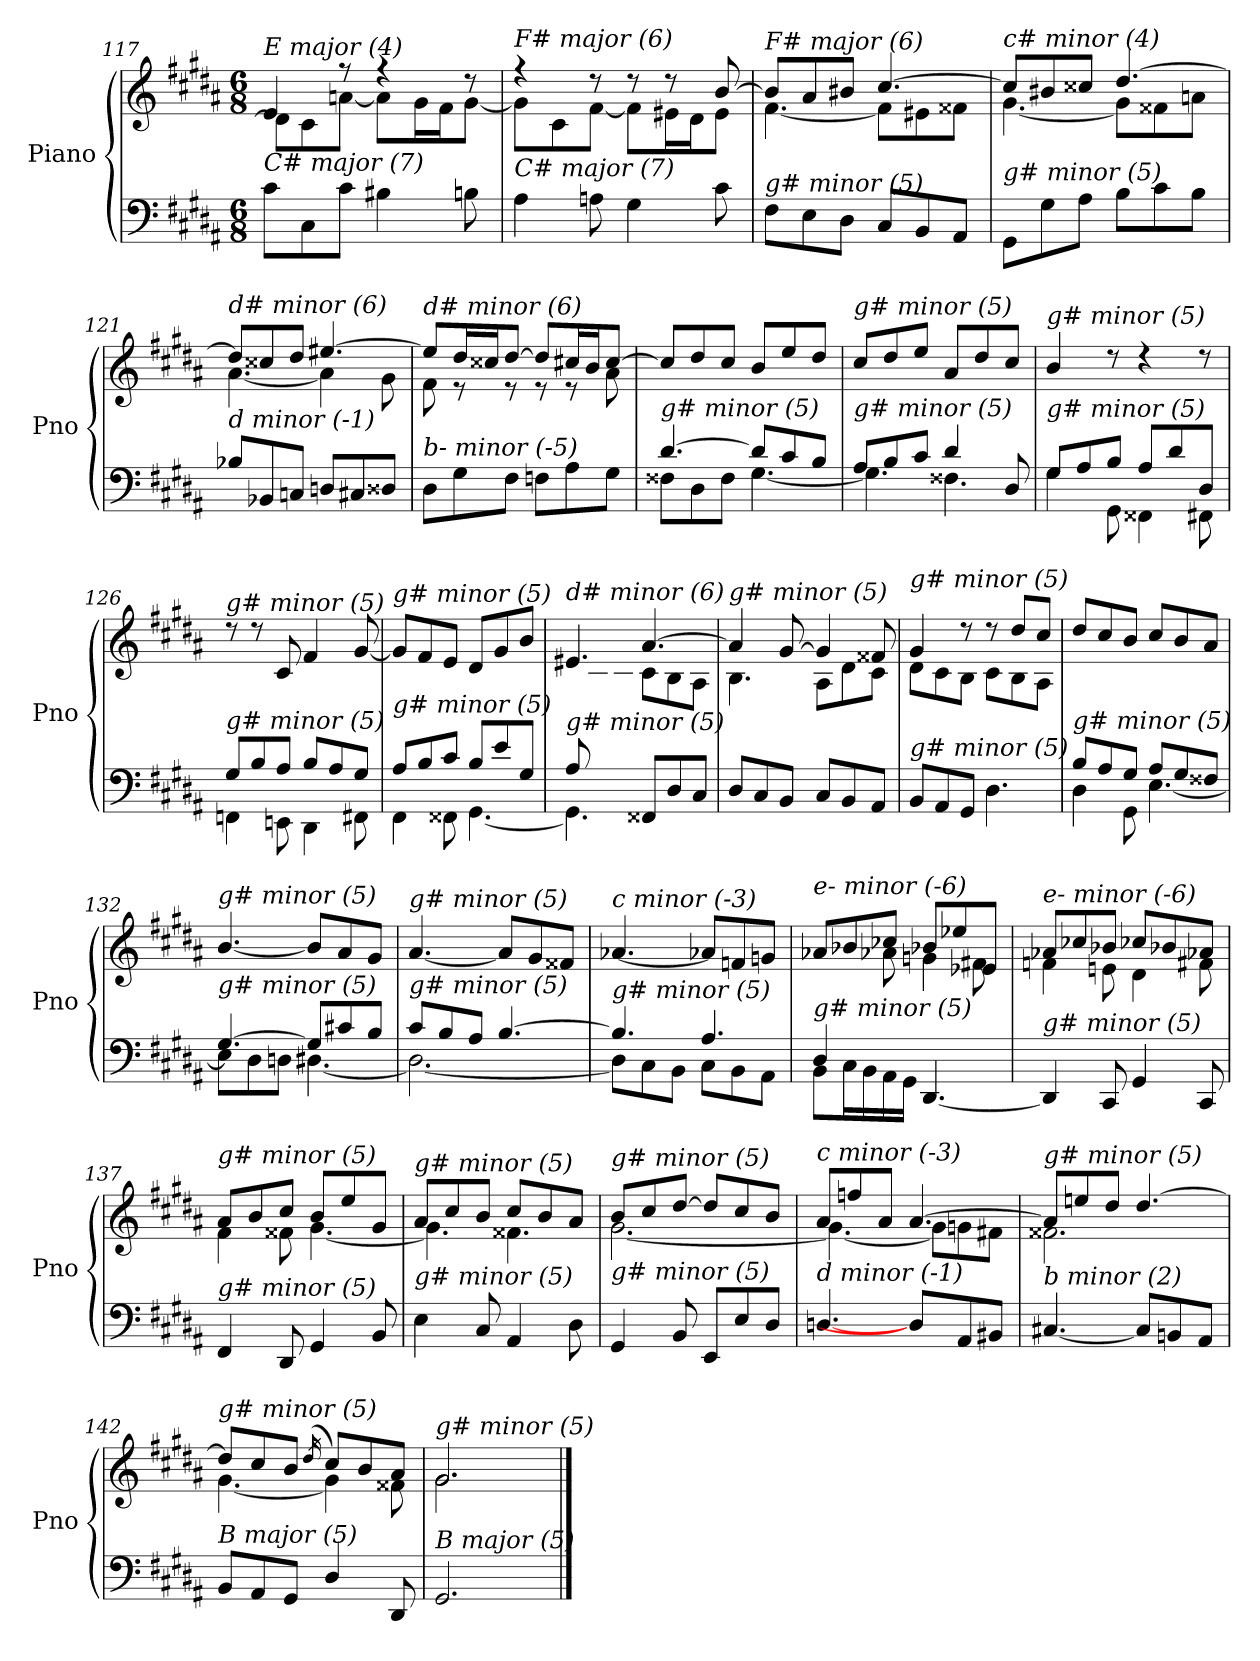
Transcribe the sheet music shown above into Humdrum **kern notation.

**kern	**kern
*part1	*part1
*staff2	*staff1
*I"Piano	*
*I'Pno	*
*clefF4	*clefG2
*k[f#c#g#d#a#]	*k[f#c#g#d#a#]
*M6/8	*M6/8
=117	=117
*	*^
!	!LO:TX:i:t=E major (4)	!
!LO:TX:i:t=C# major (7)	!	!
8c#\L	4e/	8d#\L]
8C#\	.	8c#\
8c#\J	8r	[8an\J
4B#X\	4r	8a\L]
.	.	16g#\L
.	.	16f#\J
8Bn\	8r	[8g#\J
=118	=118	=118
!	!LO:TX:i:t=F# major (6)	!
!LO:TX:i:t=C# major (7)	!	!
4A#\	4r	8g#\L]
.	.	8c#\
8An\	8r	[8f#\J
4G#\	8r	8f#\L]
.	8r	16e#X\L
.	.	16d#\J
8c#\	[8b/	8e#\J
=119	=119	=119
!	!LO:TX:i:t=F# major (6)	!
!LO:TX:i:t=g# minor (5)	!	!
8F#\L	8b/L]	[4.f#\
8E\	8a#/	.
8D#\J	8b#X/J	.
8C#/L	[4.cc#/	8f#\L]
8BB/	.	8e#X\
8AA#/J	.	8f##X\J
=120	=120	=120
!	!LO:TX:i:t=c# minor (4)	!
!LO:TX:i:t=g# minor (5)	!	!
8GG#\L	8cc#/L]	[4.g#\
8G#\	8b#X/	.
8A#\J	8cc##X/J	.
8B\L	[4.dd#/	8g#\L]
8c#\	.	8f##X\
8B\J	.	8ani\J
!!LO:PB:g=z	!!
=121	=121	=121
!	!LO:TX:i:t=d# minor (6)	!
!LO:TX:i:t=d minor (-1)	!	!
8B-Xi/L	8dd#/L]	[4.a#\
8BB-Xi/	8cc##X/	.
8Cni/J	8dd#/J	.
8Dni/L	[4.ee#X/	4a#\]
8C#i/	.	.
8D##i/J	.	8g#\
=122	=122	=122
!	!LO:TX:i:t=d# minor (6)	!
!LO:TX:i:t=b- minor (-5)	!	!
8D#\L	8ee#/L]	8f#\
8G#\	16dd#/L	8r
.	16cc##X/J	.
8F#\J	[8dd#/J	8r
8Fni\L	8dd#/L]	8r
8A#\	16cc#X/L	8r
.	16b/J	.
8G#\J	[8cc#/J	8a#\
=123	=123	=123
*^	*	*
!	!	!LO:TX:i:t=g# minor (5)	!
!LO:TX:i:t=g# minor (5)	!	!	!
*	*	*v	*v
[4.d#/	8F##X\L	8cc#/L]
.	8D#\	8dd#/
.	8F##\J	8cc#/J
8d#/L]	[4.G#\	8b/L
8c#/	.	8ee/
8B/J	.	8dd#/J
=124	=124	=124
!	!	!LO:TX:i:t=g# minor (5)
!LO:TX:i:t=g# minor (5)	!	!
8A#/L	4.G#\]	8cc#/L
8B/	.	8dd#/
8c#/J	.	8ee/J
4d#/	4.F##X\	8a#/L
.	.	8dd#/
8D#/	.	8cc#/J
=125	=125	=125
!	!	!LO:TX:i:t=g# minor (5)
!LO:TX:i:t=g# minor (5)	!	!
8G#/L	4G#\	4b/
8A#/	.	.
8B/J	8GG#\	8rdd
8A#/L	4FF##X\	4rdd
8d#/	.	.
8D#/J	8FF#X\	8rdd
!!LO:LB:g=z
=126	=126	=126
!	!	!LO:TX:i:t=g# minor (5)
!LO:TX:i:t=g# minor (5)	!	!
8G#/L	4FFni\	8rdd
8B/	.	8rdd
8A#/J	8EEn\	8c#/
8B/L	4DD#\	4f#/
8A#/	.	.
8G#/J	8FF#Xi\	[8g#/
=127	=127	=127
!	!	!LO:TX:i:t=g# minor (5)
!LO:TX:i:t=g# minor (5)	!	!
8A#/L	4FF#\	8g#/L]
8B/	.	8f#/
8c#/J	8FF##X\	8e/J
8B/L	[4.GG#\	8d#/L
8e/	.	8g#/
8G#/J	.	8b/J
=128	=128	=128
*	*	*^
!	!	!LO:TX:i:t=d# minor (6)	!
!LO:TX:i:t=g# minor (5)	!	!	!
8A#/L	4.GG#\]	4.e#X/	8ryy
2ryy	.	.	8c#\
.	.	.	8B\J
.	8FF##X/L	[4.a#/	8c#\L
.	8D#/	.	8B\
8ryy	8C#/J	.	8A#\J
=129	=129	=129	=129
!	!	!LO:TX:i:t=g# minor (5)	!
!LO:TX:i:t=g# minor (5)	!	!	!
*v	*v	*	*
8D#/L	4a#/]	4.B\
8C#/	.	.
8BB/J	[8g#/	.
8C#/L	4g#/]	8A#\L
8BB/	.	8d#\
8AA#/J	8f##X/	8c#\J
=130	=130	=130
!	!LO:TX:i:t=g# minor (5)	!
!LO:TX:i:t=g# minor (5)	!	!
8BB/L	4g#/	8d#\L
8AA#/	.	8c#\
8GG#/J	8r	8B\J
4.D#\	8r	8c#\L
.	8dd#/L	8B\
.	8cc#/J	8A#\J
=131	=131	=131
*^	*	*
!	!	!LO:TX:i:t=g# minor (5)	!
!LO:TX:i:t=g# minor (5)	!	!	!
*	*	*v	*v
8B/L	4D#\	8dd#/L
8A#/	.	8cc#/
8G#/J	8GG#\	8b/J
8A#/L	[4.E\	8cc#/L
8G#/	.	8b/
8F##X/J	.	8a#/J
!!LO:LB:g=z
=132	=132	=132
!	!	!LO:TX:i:t=g# minor (5)
!LO:TX:i:t=g# minor (5)	!	!
[4.G#/	8E\L]	[4.b/
.	8D#\	.
.	8Dni\J	.
8G#/L]	[4.D#\	8b/L]
8c#X/	.	8a#/
8B/J	.	8g#/J
=133	=133	=133
!	!	!LO:TX:i:t=g# minor (5)
!LO:TX:i:t=g# minor (5)	!	!
8c#/L	2.D#\_	[4.a#/
8B/	.	.
8A#/J	.	.
[4.B/	.	8a#/L]
.	.	8g#/
.	.	8f##X/J
=134	=134	=134
!	!	!LO:TX:i:t=c minor (-3)
!LO:TX:i:t=g# minor (5)	!	!
4.B/]	8D#\L]	[4.a-Xi/
.	8C#\	.
.	8BB\J	.
4.A#/	8C#\L	8a-Xi/L]
.	8BB\	8fni/
.	8AA#\J	8gni/J
=135	=135	=135
*	*	*^
!	!	!LO:TX:i:t=e- minor (-6)	!
!LO:TX:i:t=g# minor (5)	!	!	!
4D#/	8BB\L	8a-Xi/L	4ryy
.	16C#\L	8b-Xi/	.
.	16BB\	.	.
2ryy	16AA#\	8cc-Xi/J	8a-Xi\
.	16GG#\JJ	.	.
.	[4.DD#/	8b-Xi/L	4gni\
.	.	8ee-Xi/	.
.	.	8e-Xi/J	8f#X\
*v	*v	*	*
=136	=136	=136
!	!LO:TX:i:t=e- minor (-6)	!
!LO:TX:i:t=g# minor (5)	!	!
4DD#/]	8a-Xi/L	4fni\
.	8cc-Xi/	.
8CC#/	8b-Xi/J	8en\
4GG#/	8cc-Xi/L	4d#\
.	8b-Xi/	.
8CC#/	8a-Xi/J	8f#Xi\
=137	=137	=137
!	!LO:TX:i:t=g# minor (5)	!
!LO:TX:i:t=g# minor (5)	!	!
4FF#/	8a#/L	4f#\
.	8b/	.
8DD#/	8cc#/J	8f##X\
4GG#/	8b/L	[4.g#\
.	8ee/	.
8BB/	8g#/J	.
!!LO:LB:g=z	!!
=138	=138	=138
!	!LO:TX:i:t=g# minor (5)	!
!LO:TX:i:t=g# minor (5)	!	!
4E\	8a#/L	4.g#\]
.	8cc#/	.
8C#/	8b/J	.
4AA#/	8cc#/L	4.f##X\
.	8b/	.
8D#\	8a#/J	.
=139	=139	=139
!	!LO:TX:i:t=g# minor (5)	!
!LO:TX:i:t=g# minor (5)	!	!
4GG#/	8b/L	[2.g#\
.	8cc#/	.
8BB/	[8dd#/J	.
8EE/L	8dd#/L]	.
8E/	8cc#/	.
8D#/J	8b/J	.
=140	=140	=140
!	!LO:TX:i:t=c minor (-3)	!
!LO:TX:i:t=d minor (-1)	!	!
[4.Dni/	8a#/L	4.g#\_
.	8ffni/	.
.	8a#/J	.
8D##i/L]	[4.a#/	8g#\L]
8AA#/	.	8gni\
8BB#X/J	.	8f#Xi\J
=141	=141	=141
!	!LO:TX:i:t=g# minor (5)	!
!LO:TX:i:t=b minor (2)	!	!
[4.C#X/	8a#/L]	2.f##X\
.	8een/	.
.	8dd#/J	.
8C#/L]	[4.dd#/	.
8BBn/	.	.
8AA#/J	.	.
=142	=142	=142
!	!LO:TX:i:t=g# minor (5)	!
!LO:TX:i:t=B major (5)	!	!
8BB/L	8dd#/L]	[4.g#\
8AA#/	8cc#/	.
8GG#/J	8b/J	.
.	(>16qdd#/	.
4D#/	8cc#/L)	4g#\]
.	8b/	.
8DD#/	8a#/J	8f##X\
=143	=143	=143
!	!LO:TX:i:t=g# minor (5)	!
!LO:TX:i:t=B major (5)	!	!
2.GG#/	2.g#/	2.g#\
*	*v	*v
==	==
*-	*-
